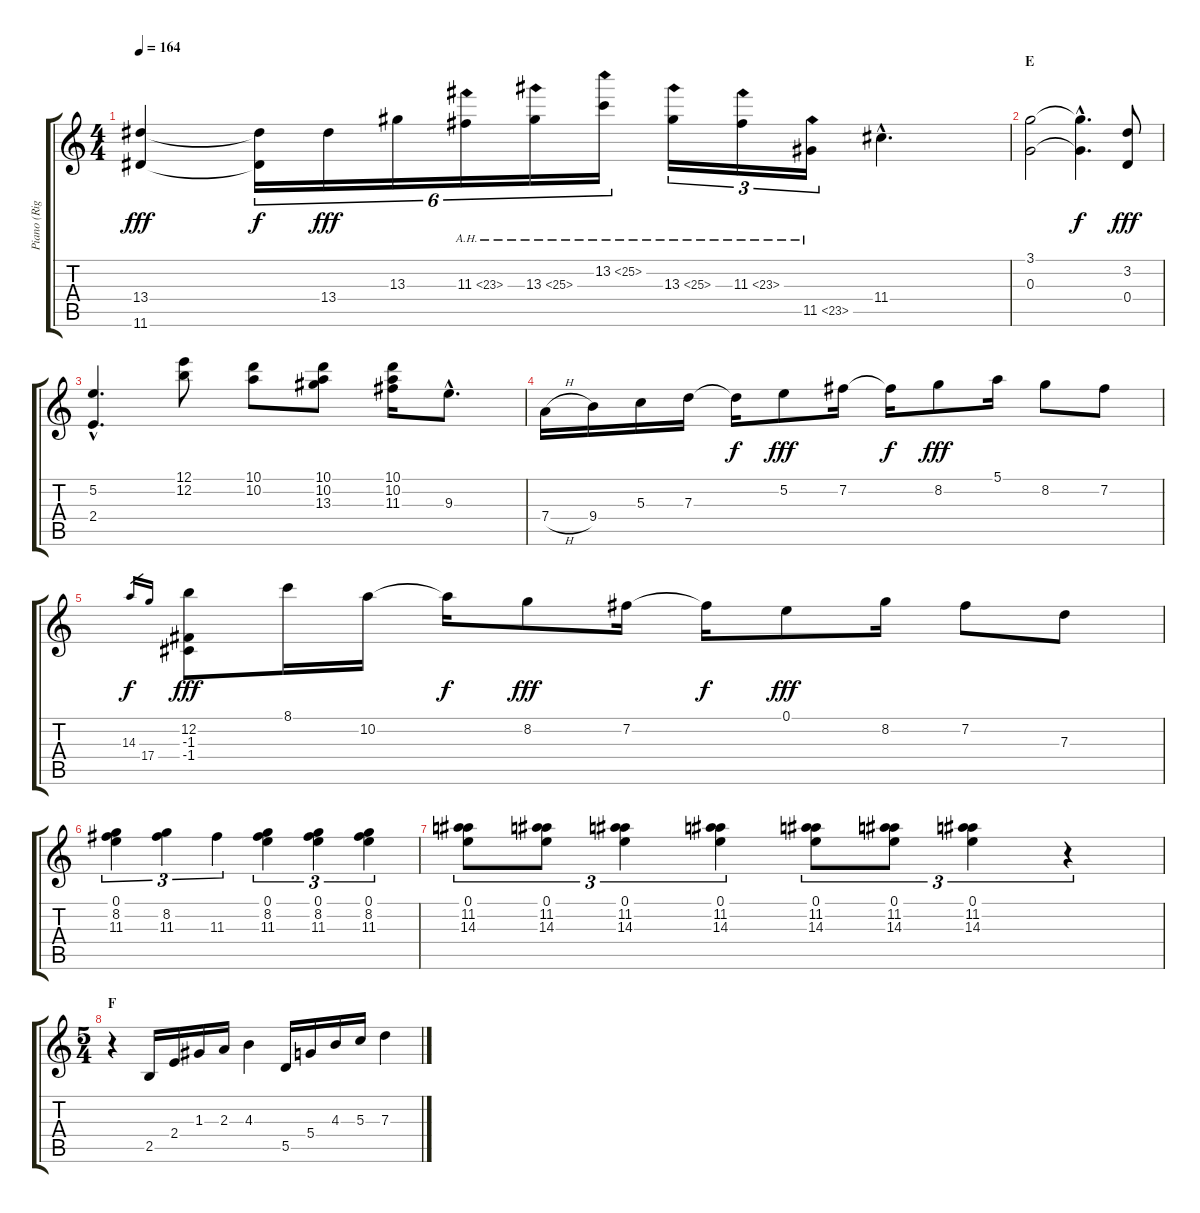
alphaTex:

\track ("Piano (Right Hand)" "Piano (Rig") {instrument acousticgrandpiano}
\staff {score tabs}
\tuning (E5 B4 G4 D4 A3 E3) {hide}
\ts (4 4)
\tempo 164
\clef g2
\ks c
(13.4 11.6).4{dy fff} (13.4{t} 11.6{t}).16{tu (6 4) dy f} 13.4.16{tu (6 4) dy fff} 13.3.16{tu (6 4)} 11.3{ah 12}.16{tu (6 4)} 13.3{ah 12}.16{tu (6 4)} 13.2{ah 12}.16{tu (6 4)} 13.3{ah 12}.16{tu (3 2)} 11.3{ah 12}.16{tu (3 2)} 11.5{ah 12}.16{tu (3 2)} 11.4{hac}.4{d} |
\section ("" "E")
(3.1 0.3).2 (3.1{hac t} 0.3{hac t}).4{d dy f} (3.2 0.4).8{dy fff} |
(5.2{hac} 2.4{hac}).4{d} (12.1 12.2).8 (10.1 10.2).8 (10.1 10.2 13.3).8 (10.1 10.2 11.3).16 9.3{hac}.8{d} |
7.4{h}.16 9.4.16 5.3.16 7.3.16 7.3{t}.16{dy f} 5.2.8{dy fff} 7.2.16 7.2{t}.16{dy f} 8.2.8{dy fff} 5.1.16 8.2.8 7.2.8 |
14.3.16{gr dy f} 17.4.16{gr} (12.2 -1.3 -1.4).8{dy fff} 8.1.16 10.2.16 10.2{t}.16{dy f} 8.2.8{dy fff} 7.2.16 7.2{t}.16{dy f} 0.1.8{dy fff} 8.2.16 7.2.8 7.3.8 |
(0.1 8.2 11.3).4{tu (3 2)} (8.2 11.3).4{tu (3 2)} 11.3.4{tu (3 2)} (0.1 8.2 11.3).4{tu (3 2)} (0.1 8.2 11.3).4{tu (3 2)} (0.1 8.2 11.3).4{tu (3 2)} |
(0.1 11.2 14.3).8{tu (3 2)} (0.1 11.2 14.3).8{tu (3 2)} (0.1 11.2 14.3).4{tu (3 2)} (0.1 11.2 14.3).4{tu (3 2)} (0.1 11.2 14.3).8{tu (3 2)} (0.1 11.2 14.3).8{tu (3 2)} (0.1 11.2 14.3).4{tu (3 2)} r.4{tu (3 2)} |
\ts (5 4)
\section ("" "F")
r.4 2.5.16 2.4.16 1.3.16 2.3.16 4.3.4 5.5.16 5.4.16 4.3.16 5.3.16 7.3.4
